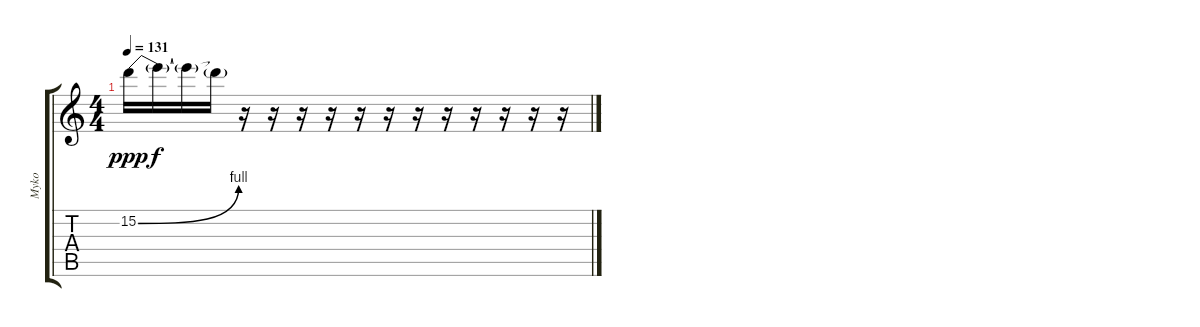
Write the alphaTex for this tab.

\track ("Myko" "Myko") {instrument distortionguitar}
\staff {score tabs}
\tuning (E4 B3 G3 D3 A2 E2) {hide}
\ts (4 4)
\tempo 131
\clef g2
\ks c
15.2{be (bend 0 0 60 4)}.16{dy ppp} 15.2{t}.16{dy f} 15.2{t}.16 15.2{t}.16 r.16 r.16 r.16 r.16 r.16 r.16 r.16 r.16 r.16 r.16 r.16 r.16
